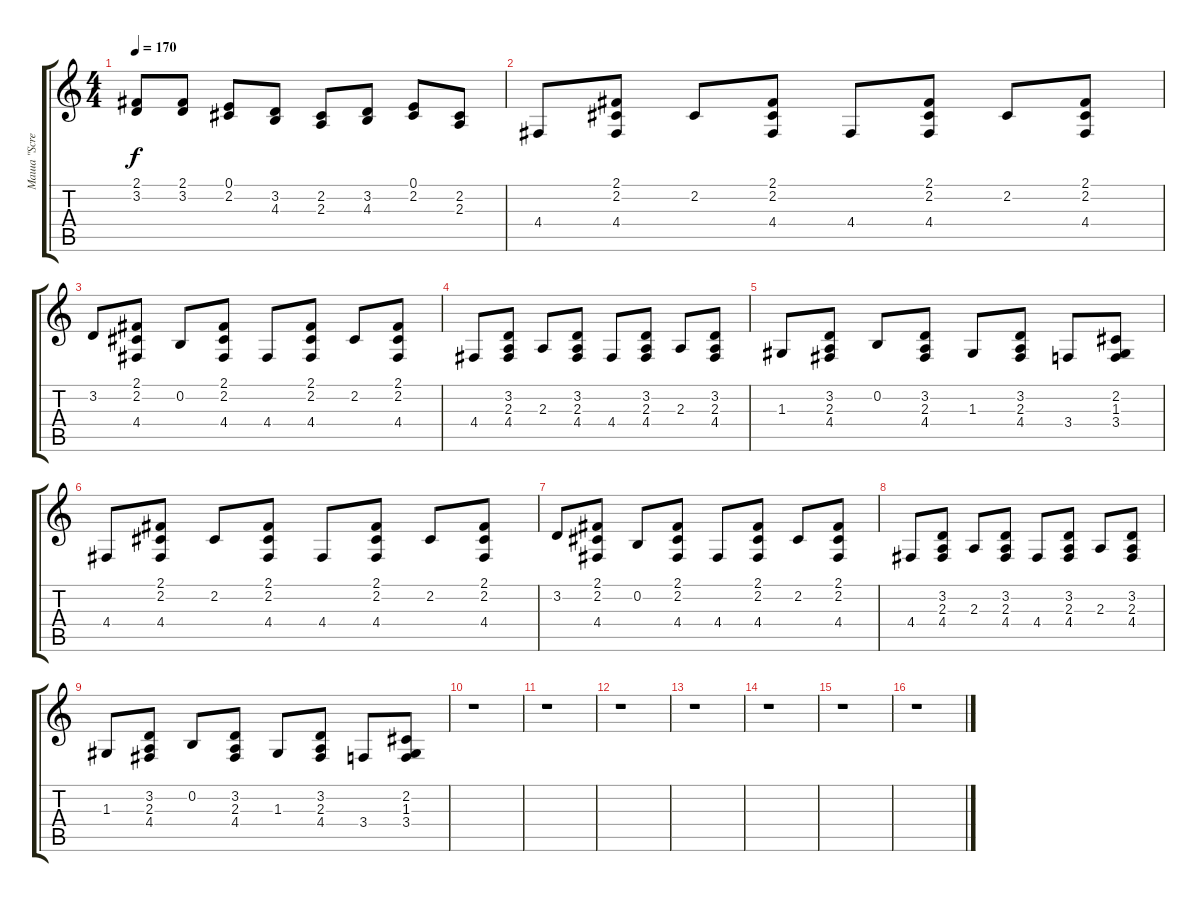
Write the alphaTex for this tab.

\track ("Маша \"Scream\"" "Маша \"Scre") {instrument harmonica}
\staff {score tabs}
\tuning (E4 B3 G3 D3 A2 E2) {hide}
\ts (4 4)
\tempo 170
\clef g2
\ks c
(2.1 3.2).8{dy f} (2.1 3.2).8 (0.1 2.2).8 (3.2 4.3).8 (2.2 2.3).8 (3.2 4.3).8 (0.1 2.2).8 (2.2 2.3).8 |
4.4.8 (2.1 2.2 4.4).8 2.2.8 (2.1 2.2 4.4).8 4.4.8 (2.1 2.2 4.4).8 2.2.8 (2.1 2.2 4.4).8 |
3.2.8 (2.1 2.2 4.4).8 0.2.8 (2.1 2.2 4.4).8 4.4.8 (2.1 2.2 4.4).8 2.2.8 (2.1 2.2 4.4).8 |
4.4.8 (3.2 2.3 4.4).8 2.3.8 (3.2 2.3 4.4).8 4.4.8 (3.2 2.3 4.4).8 2.3.8 (3.2 2.3 4.4).8 |
1.3.8 (3.2 2.3 4.4).8 0.2.8 (3.2 2.3 4.4).8 1.3.8 (3.2 2.3 4.4).8 3.4.8 (2.2 1.3 3.4).8 |
4.4.8 (2.1 2.2 4.4).8 2.2.8 (2.1 2.2 4.4).8 4.4.8 (2.1 2.2 4.4).8 2.2.8 (2.1 2.2 4.4).8 |
3.2.8 (2.1 2.2 4.4).8 0.2.8 (2.1 2.2 4.4).8 4.4.8 (2.1 2.2 4.4).8 2.2.8 (2.1 2.2 4.4).8 |
4.4.8 (3.2 2.3 4.4).8 2.3.8 (3.2 2.3 4.4).8 4.4.8 (3.2 2.3 4.4).8 2.3.8 (3.2 2.3 4.4).8 |
1.3.8 (3.2 2.3 4.4).8 0.2.8 (3.2 2.3 4.4).8 1.3.8 (3.2 2.3 4.4).8 3.4.8 (2.2 1.3 3.4).8 |
r.1 |
r.1 |
r.1 |
r.1 |
r.1 |
r.1 |
r.1
